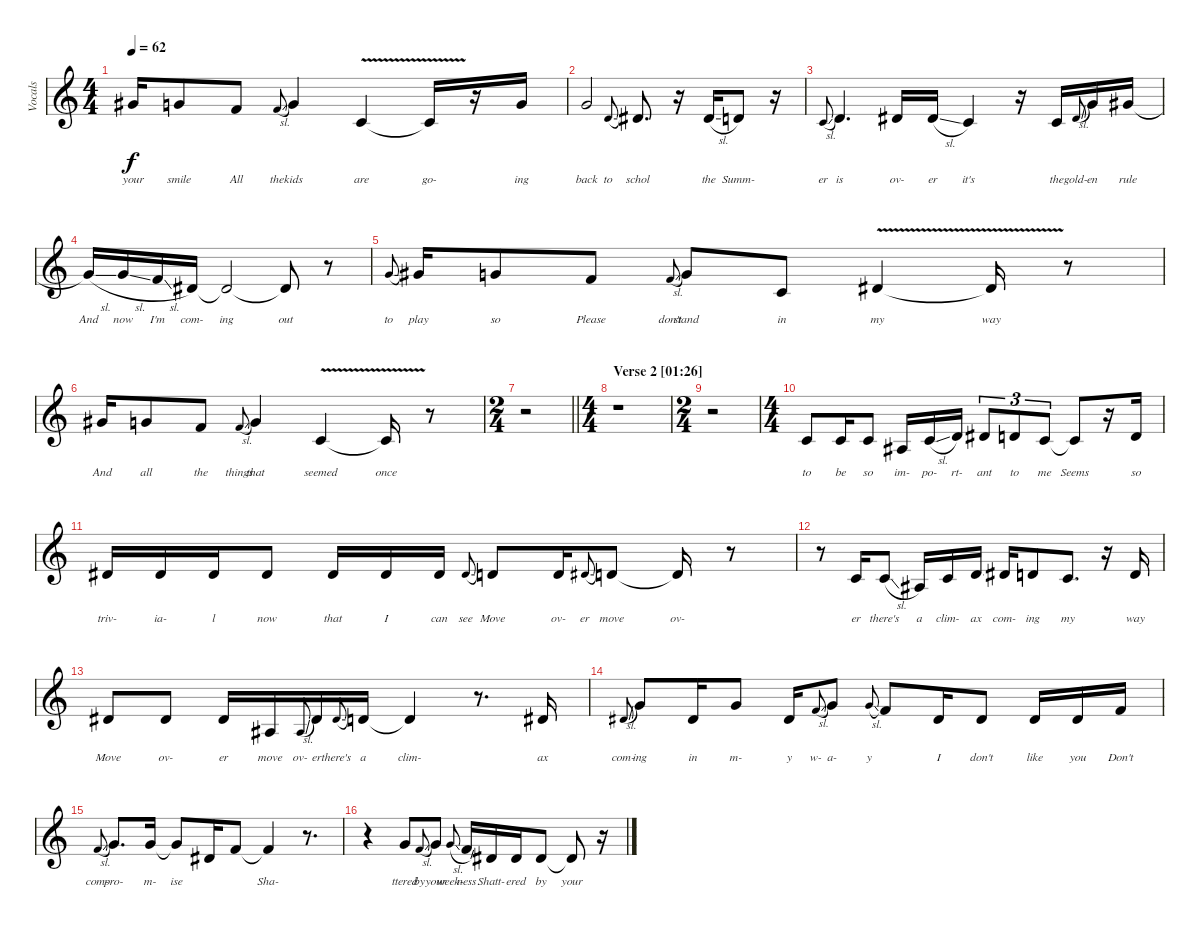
\track ("Vocals" "Vocals") {instrument sopranosax}
\staff {score}
\tuning (E4 B3 G3 D3 A2 E2) {hide}
\ts (4 4)
\tempo 62
\clef g2
\ks c
13.3.16{lyrics (0 "your") lyrics (1 "") lyrics (2 "") lyrics (3 "") lyrics (4 "") dy f} 12.3.8{lyrics (0 "smile") lyrics (1 "") lyrics (2 "") lyrics (3 "") lyrics (4 "")} 10.3.8{lyrics (0 "All") lyrics (1 "") lyrics (2 "") lyrics (3 "") lyrics (4 "")} 10.3{sl}.8{lyrics (0 "the") lyrics (1 "") lyrics (2 "") lyrics (3 "") lyrics (4 "") gr onbeat} 12.3.4{lyrics (0 "kids") lyrics (1 "") lyrics (2 "") lyrics (3 "") lyrics (4 "")} 5.3{v}.4{lyrics (0 "are") lyrics (1 "") lyrics (2 "") lyrics (3 "") lyrics (4 "")} 5.3{t}.16{lyrics (0 "go-") lyrics (1 "") lyrics (2 "") lyrics (3 "") lyrics (4 "")} r.16 12.3.16{lyrics (0 "ing") lyrics (1 "") lyrics (2 "") lyrics (3 "") lyrics (4 "")} |
12.3.2{lyrics (0 "back") lyrics (1 "") lyrics (2 "") lyrics (3 "") lyrics (4 "")} 7.3{sl}.8{lyrics (0 "to") lyrics (1 "") lyrics (2 "") lyrics (3 "") lyrics (4 "") gr onbeat} 8.3.8{d lyrics (0 "schol") lyrics (1 "") lyrics (2 "") lyrics (3 "") lyrics (4 "")} r.16 8.3{sl}.16{lyrics (0 "the") lyrics (1 "") lyrics (2 "") lyrics (3 "") lyrics (4 "")} 7.3.8{lyrics (0 "Summ-") lyrics (1 "") lyrics (2 "") lyrics (3 "") lyrics (4 "")} r.16 |
5.3{sl}.8{lyrics (0 "er") lyrics (1 "") lyrics (2 "") lyrics (3 "") lyrics (4 "") gr onbeat} 7.3.4{d lyrics (0 "is") lyrics (1 "") lyrics (2 "") lyrics (3 "") lyrics (4 "")} 8.3.16{lyrics (0 "ov-") lyrics (1 "") lyrics (2 "") lyrics (3 "") lyrics (4 "")} 8.3{sl}.16{lyrics (0 "er") lyrics (1 "") lyrics (2 "") lyrics (3 "") lyrics (4 "")} 5.3.4{lyrics (0 "it's") lyrics (1 "") lyrics (2 "") lyrics (3 "") lyrics (4 "")} r.16 5.3.16{lyrics (0 "the") lyrics (1 "") lyrics (2 "") lyrics (3 "") lyrics (4 "")} 8.3{sl}.8{lyrics (0 "gold-") lyrics (1 "") lyrics (2 "") lyrics (3 "") lyrics (4 "") gr onbeat} 12.3.16{lyrics (0 "en") lyrics (1 "") lyrics (2 "") lyrics (3 "") lyrics (4 "")} 13.3.16{lyrics (0 "rule") lyrics (1 "") lyrics (2 "") lyrics (3 "") lyrics (4 "")} |
13.3{sl t}.16{lyrics (0 "And") lyrics (1 "") lyrics (2 "") lyrics (3 "") lyrics (4 "")} 12.3{sl}.16{lyrics (0 "now") lyrics (1 "") lyrics (2 "") lyrics (3 "") lyrics (4 "")} 10.3{sl}.16{lyrics (0 "I'm") lyrics (1 "") lyrics (2 "") lyrics (3 "") lyrics (4 "")} 8.3.16{lyrics (0 "com-") lyrics (1 "") lyrics (2 "") lyrics (3 "") lyrics (4 "")} 8.3{t}.2{lyrics (0 "ing") lyrics (1 "") lyrics (2 "") lyrics (3 "") lyrics (4 "")} 8.3{t}.8{lyrics (0 "out") lyrics (1 "") lyrics (2 "") lyrics (3 "") lyrics (4 "")} r.8 |
12.3{sl}.8{lyrics (0 "to") lyrics (1 "") lyrics (2 "") lyrics (3 "") lyrics (4 "") gr onbeat} 13.3.16{lyrics (0 "play") lyrics (1 "") lyrics (2 "") lyrics (3 "") lyrics (4 "")} 12.3.8{lyrics (0 "so") lyrics (1 "") lyrics (2 "") lyrics (3 "") lyrics (4 "")} 10.3.8{lyrics (0 "Please") lyrics (1 "") lyrics (2 "") lyrics (3 "") lyrics (4 "")} 10.3{sl}.8{lyrics (0 "don't") lyrics (1 "") lyrics (2 "") lyrics (3 "") lyrics (4 "") gr onbeat} 12.3.8{lyrics (0 "stand") lyrics (1 "") lyrics (2 "") lyrics (3 "") lyrics (4 "")} 5.3.8{lyrics (0 "in") lyrics (1 "") lyrics (2 "") lyrics (3 "") lyrics (4 "")} 8.3{v}.4{lyrics (0 "my") lyrics (1 "") lyrics (2 "") lyrics (3 "") lyrics (4 "")} 8.3{t}.16{lyrics (0 "way") lyrics (1 "") lyrics (2 "") lyrics (3 "") lyrics (4 "")} r.8 |
13.3.16{lyrics (0 "And") lyrics (1 "") lyrics (2 "") lyrics (3 "") lyrics (4 "")} 12.3.8{lyrics (0 "all") lyrics (1 "") lyrics (2 "") lyrics (3 "") lyrics (4 "")} 10.3.8{lyrics (0 "the") lyrics (1 "") lyrics (2 "") lyrics (3 "") lyrics (4 "")} 10.3{sl}.8{lyrics (0 "things") lyrics (1 "") lyrics (2 "") lyrics (3 "") lyrics (4 "") gr onbeat} 12.3.4{lyrics (0 "that") lyrics (1 "") lyrics (2 "") lyrics (3 "") lyrics (4 "")} 5.3{v}.4{lyrics (0 "seemed") lyrics (1 "") lyrics (2 "") lyrics (3 "") lyrics (4 "")} 5.3{t}.16{lyrics (0 "once") lyrics (1 "") lyrics (2 "") lyrics (3 "") lyrics (4 "")} r.8 |
\ts (2 4)
\barLineRight lightlight
r.2 |
\ts (4 4)
\section ("" "Verse 2 [01:26]")
r.1 |
\ts (2 4)
r.2 |
\ts (4 4)
10.4.8{lyrics (0 "to") lyrics (1 "") lyrics (2 "") lyrics (3 "") lyrics (4 "")} 10.4.16{lyrics (0 "be") lyrics (1 "") lyrics (2 "") lyrics (3 "") lyrics (4 "")} 10.4.8{lyrics (0 "so") lyrics (1 "") lyrics (2 "") lyrics (3 "") lyrics (4 "")} 8.4.16{lyrics (0 "im-") lyrics (1 "") lyrics (2 "") lyrics (3 "") lyrics (4 "")} 10.4{sl}.16{lyrics (0 "po-") lyrics (1 "") lyrics (2 "") lyrics (3 "") lyrics (4 "")} 12.4.16{lyrics (0 "rt-") lyrics (1 "") lyrics (2 "") lyrics (3 "") lyrics (4 "")} 13.4.8{tu (3 2) lyrics (0 "ant") lyrics (1 "") lyrics (2 "") lyrics (3 "") lyrics (4 "")} 12.4.8{tu (3 2) lyrics (0 "to") lyrics (1 "") lyrics (2 "") lyrics (3 "") lyrics (4 "")} 10.4.8{tu (3 2) lyrics (0 "me") lyrics (1 "") lyrics (2 "") lyrics (3 "") lyrics (4 "")} 10.4{t}.8{lyrics (0 "Seems") lyrics (1 "") lyrics (2 "") lyrics (3 "") lyrics (4 "")} r.16 12.4.16{lyrics (0 "so") lyrics (1 "") lyrics (2 "") lyrics (3 "") lyrics (4 "")} |
13.4.16{lyrics (0 "triv-") lyrics (1 "") lyrics (2 "") lyrics (3 "") lyrics (4 "")} 13.4.16{lyrics (0 "ia-") lyrics (1 "") lyrics (2 "") lyrics (3 "") lyrics (4 "")} 13.4.16{lyrics (0 "l") lyrics (1 "") lyrics (2 "") lyrics (3 "") lyrics (4 "")} 13.4.8{lyrics (0 "now") lyrics (1 "") lyrics (2 "") lyrics (3 "") lyrics (4 "")} 13.4.16{lyrics (0 "that") lyrics (1 "") lyrics (2 "") lyrics (3 "") lyrics (4 "")} 13.4.16{lyrics (0 "I") lyrics (1 "") lyrics (2 "") lyrics (3 "") lyrics (4 "")} 13.4.16{lyrics (0 "can") lyrics (1 "") lyrics (2 "") lyrics (3 "") lyrics (4 "")} 13.4{sl}.8{lyrics (0 "see") lyrics (1 "") lyrics (2 "") lyrics (3 "") lyrics (4 "") gr onbeat} 12.4.8{lyrics (0 "Move") lyrics (1 "") lyrics (2 "") lyrics (3 "") lyrics (4 "")} 12.4.16{lyrics (0 "ov-") lyrics (1 "") lyrics (2 "") lyrics (3 "") lyrics (4 "")} 13.4{sl}.8{lyrics (0 "er") lyrics (1 "") lyrics (2 "") lyrics (3 "") lyrics (4 "") gr onbeat} 12.4.8{lyrics (0 "move") lyrics (1 "") lyrics (2 "") lyrics (3 "") lyrics (4 "")} 12.4{t}.16{lyrics (0 "ov-") lyrics (1 "") lyrics (2 "") lyrics (3 "") lyrics (4 "")} r.8 |
r.8 10.4.16{lyrics (0 "er") lyrics (1 "") lyrics (2 "") lyrics (3 "") lyrics (4 "")} 10.4{sl}.8{lyrics (0 "there's") lyrics (1 "") lyrics (2 "") lyrics (3 "") lyrics (4 "")} 8.4.16{lyrics (0 "a") lyrics (1 "") lyrics (2 "") lyrics (3 "") lyrics (4 "")} 10.4.16{lyrics (0 "clim-") lyrics (1 "") lyrics (2 "") lyrics (3 "") lyrics (4 "")} 12.4{ss}.16{lyrics (0 "ax") lyrics (1 "") lyrics (2 "") lyrics (3 "") lyrics (4 "")} 13.4.16{lyrics (0 "com-") lyrics (1 "") lyrics (2 "") lyrics (3 "") lyrics (4 "")} 12.4.8{lyrics (0 "ing") lyrics (1 "") lyrics (2 "") lyrics (3 "") lyrics (4 "")} 10.4.8{d lyrics (0 "my") lyrics (1 "") lyrics (2 "") lyrics (3 "") lyrics (4 "")} r.16 12.4.16{lyrics (0 "way") lyrics (1 "") lyrics (2 "") lyrics (3 "") lyrics (4 "")} |
13.4.8{lyrics (0 "Move") lyrics (1 "") lyrics (2 "") lyrics (3 "") lyrics (4 "")} 13.4.8{lyrics (0 "ov-") lyrics (1 "") lyrics (2 "") lyrics (3 "") lyrics (4 "")} 13.4.16{lyrics (0 "er") lyrics (1 "") lyrics (2 "") lyrics (3 "") lyrics (4 "")} 8.4.16{lyrics (0 "move") lyrics (1 "") lyrics (2 "") lyrics (3 "") lyrics (4 "")} 8.4{sl}.8{lyrics (0 "ov-") lyrics (1 "") lyrics (2 "") lyrics (3 "") lyrics (4 "") gr onbeat} 13.4.16{lyrics (0 "er") lyrics (1 "") lyrics (2 "") lyrics (3 "") lyrics (4 "")} 13.4{sl}.8{lyrics (0 "there's") lyrics (1 "") lyrics (2 "") lyrics (3 "") lyrics (4 "") gr onbeat} 12.4.16{lyrics (0 "a") lyrics (1 "") lyrics (2 "") lyrics (3 "") lyrics (4 "")} 12.4{t}.4{lyrics (0 "clim-") lyrics (1 "") lyrics (2 "") lyrics (3 "") lyrics (4 "")} r.8{d} 13.4.16{lyrics (0 "ax") lyrics (1 "") lyrics (2 "") lyrics (3 "") lyrics (4 "")} |
8.3{sl}.8{lyrics (0 "com-") lyrics (1 "") lyrics (2 "") lyrics (3 "") lyrics (4 "") gr onbeat} 12.3.8{lyrics (0 "ing") lyrics (1 "") lyrics (2 "") lyrics (3 "") lyrics (4 "")} 13.4.16{lyrics (0 "in") lyrics (1 "") lyrics (2 "") lyrics (3 "") lyrics (4 "")} 12.3.8{lyrics (0 "m-") lyrics (1 "") lyrics (2 "") lyrics (3 "") lyrics (4 "")} 13.4.16{lyrics (0 "y") lyrics (1 "") lyrics (2 "") lyrics (3 "") lyrics (4 "")} 10.3{sl}.8{lyrics (0 "w-") lyrics (1 "") lyrics (2 "") lyrics (3 "") lyrics (4 "") gr onbeat} 12.3.8{lyrics (0 "a-") lyrics (1 "") lyrics (2 "") lyrics (3 "") lyrics (4 "")} 12.3{sl}.8{lyrics (0 "y") lyrics (1 "") lyrics (2 "") lyrics (3 "") lyrics (4 "") gr onbeat} 10.3.8{lyrics (0 "") lyrics (1 "") lyrics (2 "") lyrics (3 "") lyrics (4 "")} 8.3.16{lyrics (0 "I") lyrics (1 "") lyrics (2 "") lyrics (3 "") lyrics (4 "")} 8.3.8{lyrics (0 "don't") lyrics (1 "") lyrics (2 "") lyrics (3 "") lyrics (4 "")} 8.3.16{lyrics (0 "like") lyrics (1 "") lyrics (2 "") lyrics (3 "") lyrics (4 "")} 8.3.16{lyrics (0 "you") lyrics (1 "") lyrics (2 "") lyrics (3 "") lyrics (4 "")} 10.3.16{lyrics (0 "Don't") lyrics (1 "") lyrics (2 "") lyrics (3 "") lyrics (4 "")} |
10.3{sl}.8{lyrics (0 "com-") lyrics (1 "") lyrics (2 "") lyrics (3 "") lyrics (4 "") gr onbeat} 12.3.8{d lyrics (0 "pro-") lyrics (1 "") lyrics (2 "") lyrics (3 "") lyrics (4 "")} 12.3.16{lyrics (0 "m-") lyrics (1 "") lyrics (2 "") lyrics (3 "") lyrics (4 "")} 12.3{t}.8{lyrics (0 "ise") lyrics (1 "") lyrics (2 "") lyrics (3 "") lyrics (4 "")} 8.3.16{lyrics (0 "") lyrics (1 "") lyrics (2 "") lyrics (3 "") lyrics (4 "")} 10.3.8{lyrics (0 "") lyrics (1 "") lyrics (2 "") lyrics (3 "") lyrics (4 "")} 10.3{t}.4{lyrics (0 "Sha-") lyrics (1 "") lyrics (2 "") lyrics (3 "") lyrics (4 "")} r.8{d} |
r.4 12.3.8{lyrics (0 "ttered") lyrics (1 "") lyrics (2 "") lyrics (3 "") lyrics (4 "")} 10.3{sl}.8{lyrics (0 "by") lyrics (1 "") lyrics (2 "") lyrics (3 "") lyrics (4 "") gr onbeat} 12.3.8{lyrics (0 "your") lyrics (1 "") lyrics (2 "") lyrics (3 "") lyrics (4 "")} 12.3{sl}.8{lyrics (0 "week-") lyrics (1 "") lyrics (2 "") lyrics (3 "") lyrics (4 "") gr onbeat} 10.3{sl}.16{lyrics (0 "ness") lyrics (1 "") lyrics (2 "") lyrics (3 "") lyrics (4 "")} 8.3.16{lyrics (0 "Shatt-") lyrics (1 "") lyrics (2 "") lyrics (3 "") lyrics (4 "")} 8.3.16{lyrics (0 "ered") lyrics (1 "") lyrics (2 "") lyrics (3 "") lyrics (4 "")} 8.3.8{lyrics (0 "by") lyrics (1 "") lyrics (2 "") lyrics (3 "") lyrics (4 "")} 8.3{t}.8{lyrics (0 "your") lyrics (1 "") lyrics (2 "") lyrics (3 "") lyrics (4 "")} r.16
